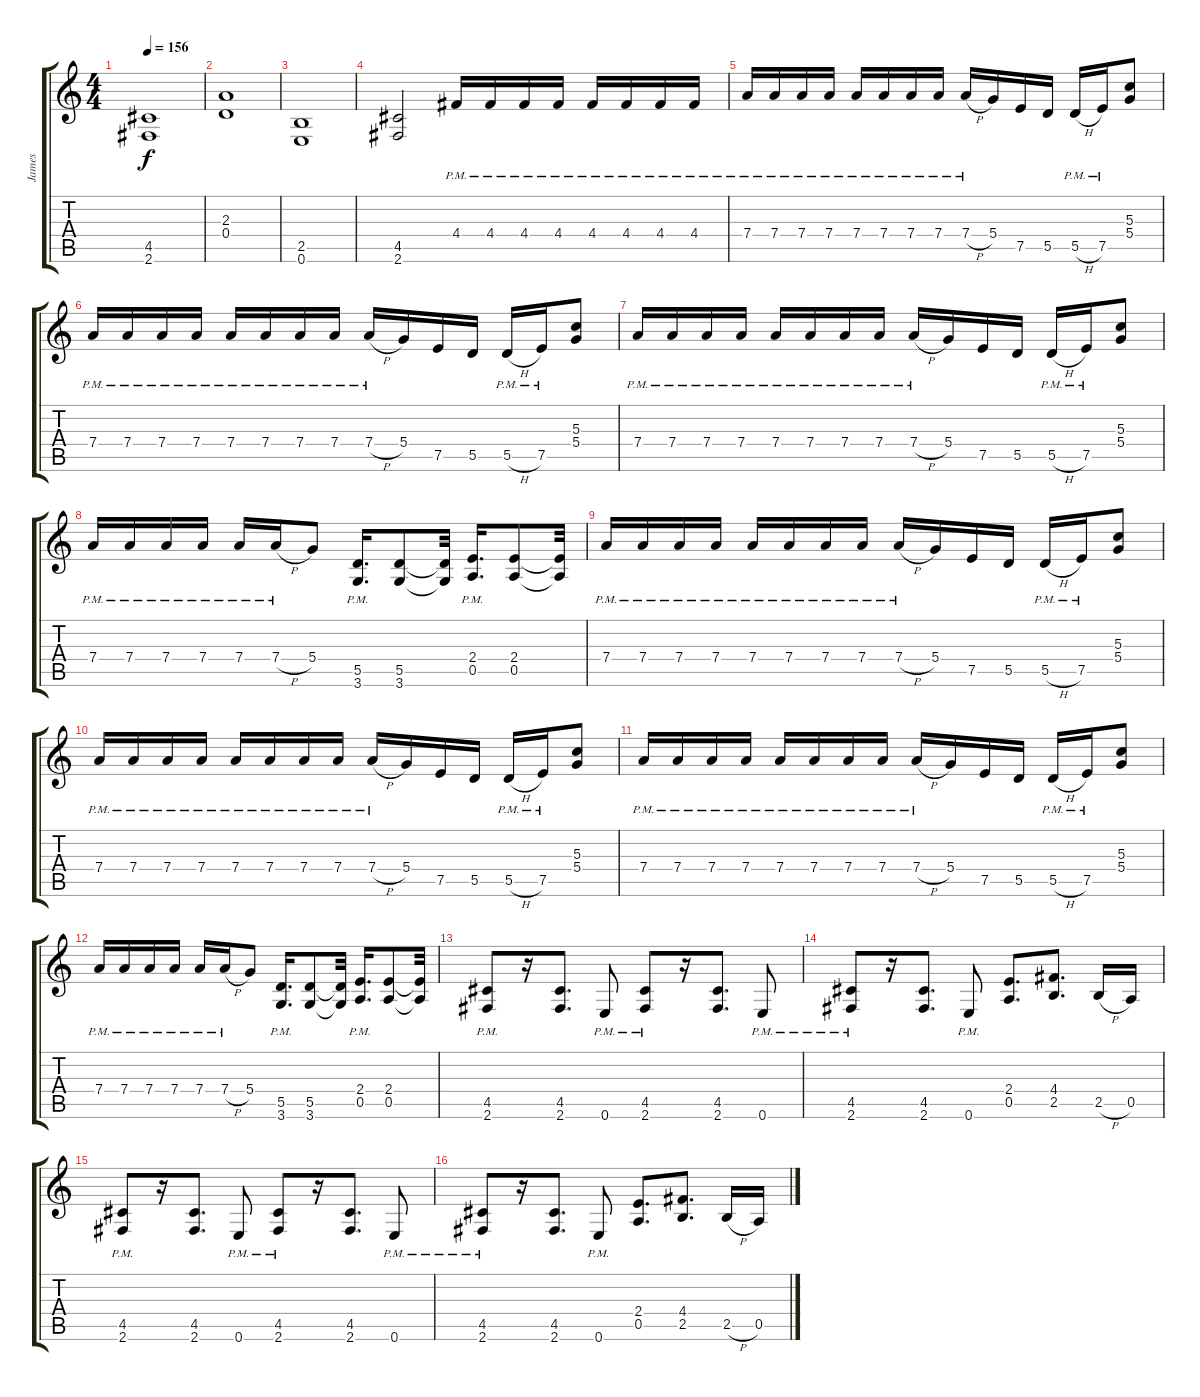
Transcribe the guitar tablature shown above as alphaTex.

\track ("James" "James") {instrument distortionguitar}
\staff {score tabs}
\tuning (E4 B3 G3 D3 A2 E2) {hide}
\ts (4 4)
\tempo 156
\clef g2
\ks c
(4.5 2.6).1{dy f} |
(2.3 0.4).1 |
(2.5 0.6).1 |
(4.5 2.6).2 4.4{pm}.16 4.4{pm}.16 4.4{pm}.16 4.4{pm}.16 4.4{pm}.16 4.4{pm}.16 4.4{pm}.16 4.4{pm}.16 |
7.4{pm}.16 7.4{pm}.16 7.4{pm}.16 7.4{pm}.16 7.4{pm}.16 7.4{pm}.16 7.4{pm}.16 7.4{pm}.16 7.4{h pm}.16 5.4.16 7.5.16 5.5.16 5.5{h pm}.16 7.5{pm}.16 (5.3 5.4).8 |
7.4{pm}.16 7.4{pm}.16 7.4{pm}.16 7.4{pm}.16 7.4{pm}.16 7.4{pm}.16 7.4{pm}.16 7.4{pm}.16 7.4{h pm}.16 5.4.16 7.5.16 5.5.16 5.5{h pm}.16 7.5{pm}.16 (5.3 5.4).8 |
7.4{pm}.16 7.4{pm}.16 7.4{pm}.16 7.4{pm}.16 7.4{pm}.16 7.4{pm}.16 7.4{pm}.16 7.4{pm}.16 7.4{h pm}.16 5.4.16 7.5.16 5.5.16 5.5{h pm}.16 7.5{pm}.16 (5.3 5.4).8 |
7.4{pm}.16 7.4{pm}.16 7.4{pm}.16 7.4{pm}.16 7.4{pm}.16 7.4{h pm}.16 5.4.8 (5.5{pm} 3.6{pm}).16{d} (5.5 3.6).8 (5.5{t} 3.6{t}).32 (2.4{pm} 0.5{pm}).16{d} (2.4 0.5).8 (2.4{t} 0.5{t}).32 |
7.4{pm}.16 7.4{pm}.16 7.4{pm}.16 7.4{pm}.16 7.4{pm}.16 7.4{pm}.16 7.4{pm}.16 7.4{pm}.16 7.4{h pm}.16 5.4.16 7.5.16 5.5.16 5.5{h pm}.16 7.5{pm}.16 (5.3 5.4).8 |
7.4{pm}.16 7.4{pm}.16 7.4{pm}.16 7.4{pm}.16 7.4{pm}.16 7.4{pm}.16 7.4{pm}.16 7.4{pm}.16 7.4{h pm}.16 5.4.16 7.5.16 5.5.16 5.5{h pm}.16 7.5{pm}.16 (5.3 5.4).8 |
7.4{pm}.16 7.4{pm}.16 7.4{pm}.16 7.4{pm}.16 7.4{pm}.16 7.4{pm}.16 7.4{pm}.16 7.4{pm}.16 7.4{h pm}.16 5.4.16 7.5.16 5.5.16 5.5{h pm}.16 7.5{pm}.16 (5.3 5.4).8 |
7.4{pm}.16 7.4{pm}.16 7.4{pm}.16 7.4{pm}.16 7.4{pm}.16 7.4{h pm}.16 5.4.8 (5.5{pm} 3.6{pm}).16{d} (5.5 3.6).8 (5.5{t} 3.6{t}).32 (2.4{pm} 0.5{pm}).16{d} (2.4 0.5).8 (2.4{t} 0.5{t}).32 |
(4.5{pm} 2.6{pm}).8 r.16 (4.5 2.6).8{d} 0.6{pm}.8 (4.5{pm} 2.6{pm}).8 r.16 (4.5 2.6).8{d} 0.6{pm}.8 |
(4.5{pm} 2.6{pm}).8 r.16 (4.5 2.6).8{d} 0.6{pm}.8 (2.4 0.5).8{d} (4.4 2.5).8{d} 2.5{h}.16 0.5.16 |
(4.5{pm} 2.6{pm}).8 r.16 (4.5 2.6).8{d} 0.6{pm}.8 (4.5{pm} 2.6{pm}).8 r.16 (4.5 2.6).8{d} 0.6{pm}.8 |
(4.5{pm} 2.6{pm}).8 r.16 (4.5 2.6).8{d} 0.6{pm}.8 (2.4 0.5).8{d} (4.4 2.5).8{d} 2.5{h}.16 0.5.16
